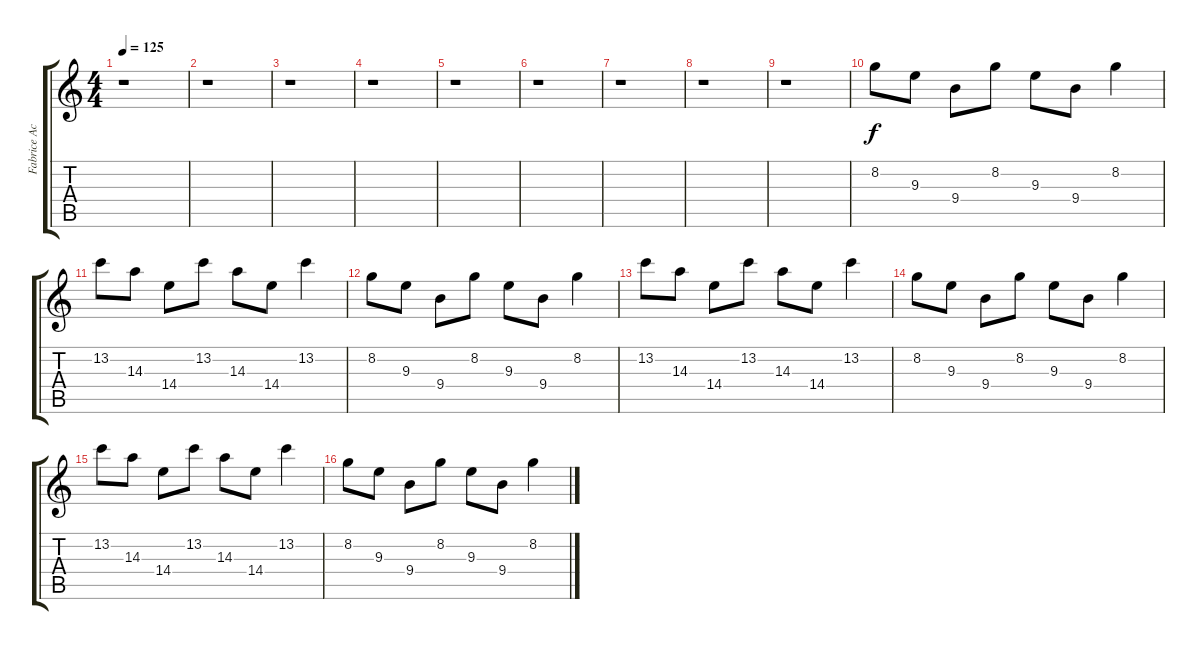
\track ("Fabrice Acoustique" "Fabrice Ac") {instrument acousticguitarsteel}
\staff {score tabs}
\tuning (E4 B3 G3 D3 A2 E2) {hide}
\ts (4 4)
\tempo 125
\clef g2
\ks c
r.1{dy f} |
r.1 |
r.1 |
r.1 |
r.1 |
r.1 |
r.1 |
r.1 |
r.1 |
8.2.8 9.3.8 9.4.8 8.2.8 9.3.8 9.4.8 8.2.4 |
13.2.8 14.3.8 14.4.8 13.2.8 14.3.8 14.4.8 13.2.4 |
8.2.8 9.3.8 9.4.8 8.2.8 9.3.8 9.4.8 8.2.4 |
13.2.8 14.3.8 14.4.8 13.2.8 14.3.8 14.4.8 13.2.4 |
8.2.8 9.3.8 9.4.8 8.2.8 9.3.8 9.4.8 8.2.4 |
13.2.8 14.3.8 14.4.8 13.2.8 14.3.8 14.4.8 13.2.4 |
8.2.8 9.3.8 9.4.8 8.2.8 9.3.8 9.4.8 8.2.4
